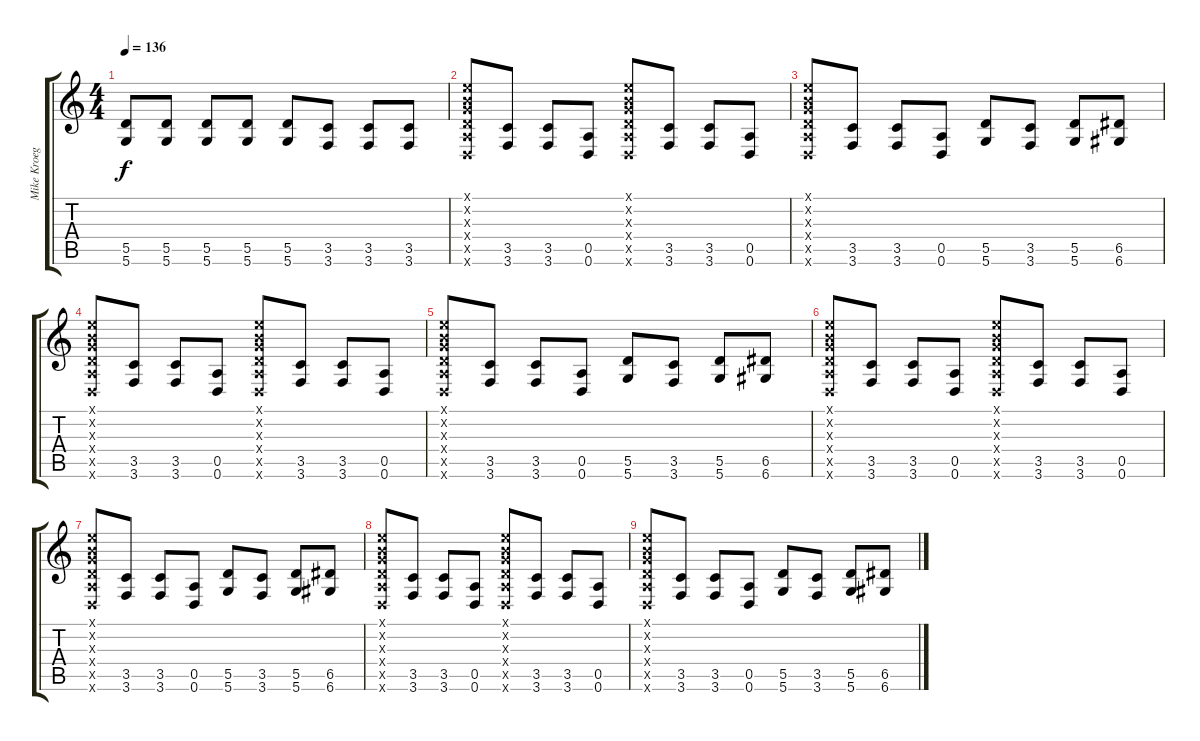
\track ("Mike Kroeger" "Mike Kroeg") {instrument overdrivenguitar}
\staff {score tabs}
\tuning (E4 B3 G3 D3 A2 D2) {hide}
\ts (4 4)
\tempo 136
\clef g2
\ks c
(5.5 5.6).8{dy f} (5.5 5.6).8 (5.5 5.6).8 (5.5 5.6).8 (5.5 5.6).8 (3.5 3.6).8 (3.5 3.6).8 (3.5 3.6).8 |
(0.1{x} 0.2{x} 0.3{x} 0.4{x} 0.5{x} 0.6{x}).8 (3.5 3.6).8 (3.5 3.6).8 (0.5 0.6).8 (0.1{x} 0.2{x} 0.3{x} 0.4{x} 0.5{x} 0.6{x}).8 (3.5 3.6).8 (3.5 3.6).8 (0.5 0.6).8 |
(0.1{x} 0.2{x} 0.3{x} 0.4{x} 0.5{x} 0.6{x}).8 (3.5 3.6).8 (3.5 3.6).8 (0.5 0.6).8 (5.5 5.6).8 (3.5 3.6).8 (5.5 5.6).8 (6.5 6.6).8 |
(0.1{x} 0.2{x} 0.3{x} 0.4{x} 0.5{x} 0.6{x}).8 (3.5 3.6).8 (3.5 3.6).8 (0.5 0.6).8 (0.1{x} 0.2{x} 0.3{x} 0.4{x} 0.5{x} 0.6{x}).8 (3.5 3.6).8 (3.5 3.6).8 (0.5 0.6).8 |
(0.1{x} 0.2{x} 0.3{x} 0.4{x} 0.5{x} 0.6{x}).8 (3.5 3.6).8 (3.5 3.6).8 (0.5 0.6).8 (5.5 5.6).8 (3.5 3.6).8 (5.5 5.6).8 (6.5 6.6).8 |
(0.1{x} 0.2{x} 0.3{x} 0.4{x} 0.5{x} 0.6{x}).8 (3.5 3.6).8 (3.5 3.6).8 (0.5 0.6).8 (0.1{x} 0.2{x} 0.3{x} 0.4{x} 0.5{x} 0.6{x}).8 (3.5 3.6).8 (3.5 3.6).8 (0.5 0.6).8 |
(0.1{x} 0.2{x} 0.3{x} 0.4{x} 0.5{x} 0.6{x}).8 (3.5 3.6).8 (3.5 3.6).8 (0.5 0.6).8 (5.5 5.6).8 (3.5 3.6).8 (5.5 5.6).8 (6.5 6.6).8 |
(0.1{x} 0.2{x} 0.3{x} 0.4{x} 0.5{x} 0.6{x}).8 (3.5 3.6).8 (3.5 3.6).8 (0.5 0.6).8 (0.1{x} 0.2{x} 0.3{x} 0.4{x} 0.5{x} 0.6{x}).8 (3.5 3.6).8 (3.5 3.6).8 (0.5 0.6).8 |
(0.1{x} 0.2{x} 0.3{x} 0.4{x} 0.5{x} 0.6{x}).8 (3.5 3.6).8 (3.5 3.6).8 (0.5 0.6).8 (5.5 5.6).8 (3.5 3.6).8 (5.5 5.6).8 (6.5 6.6).8
